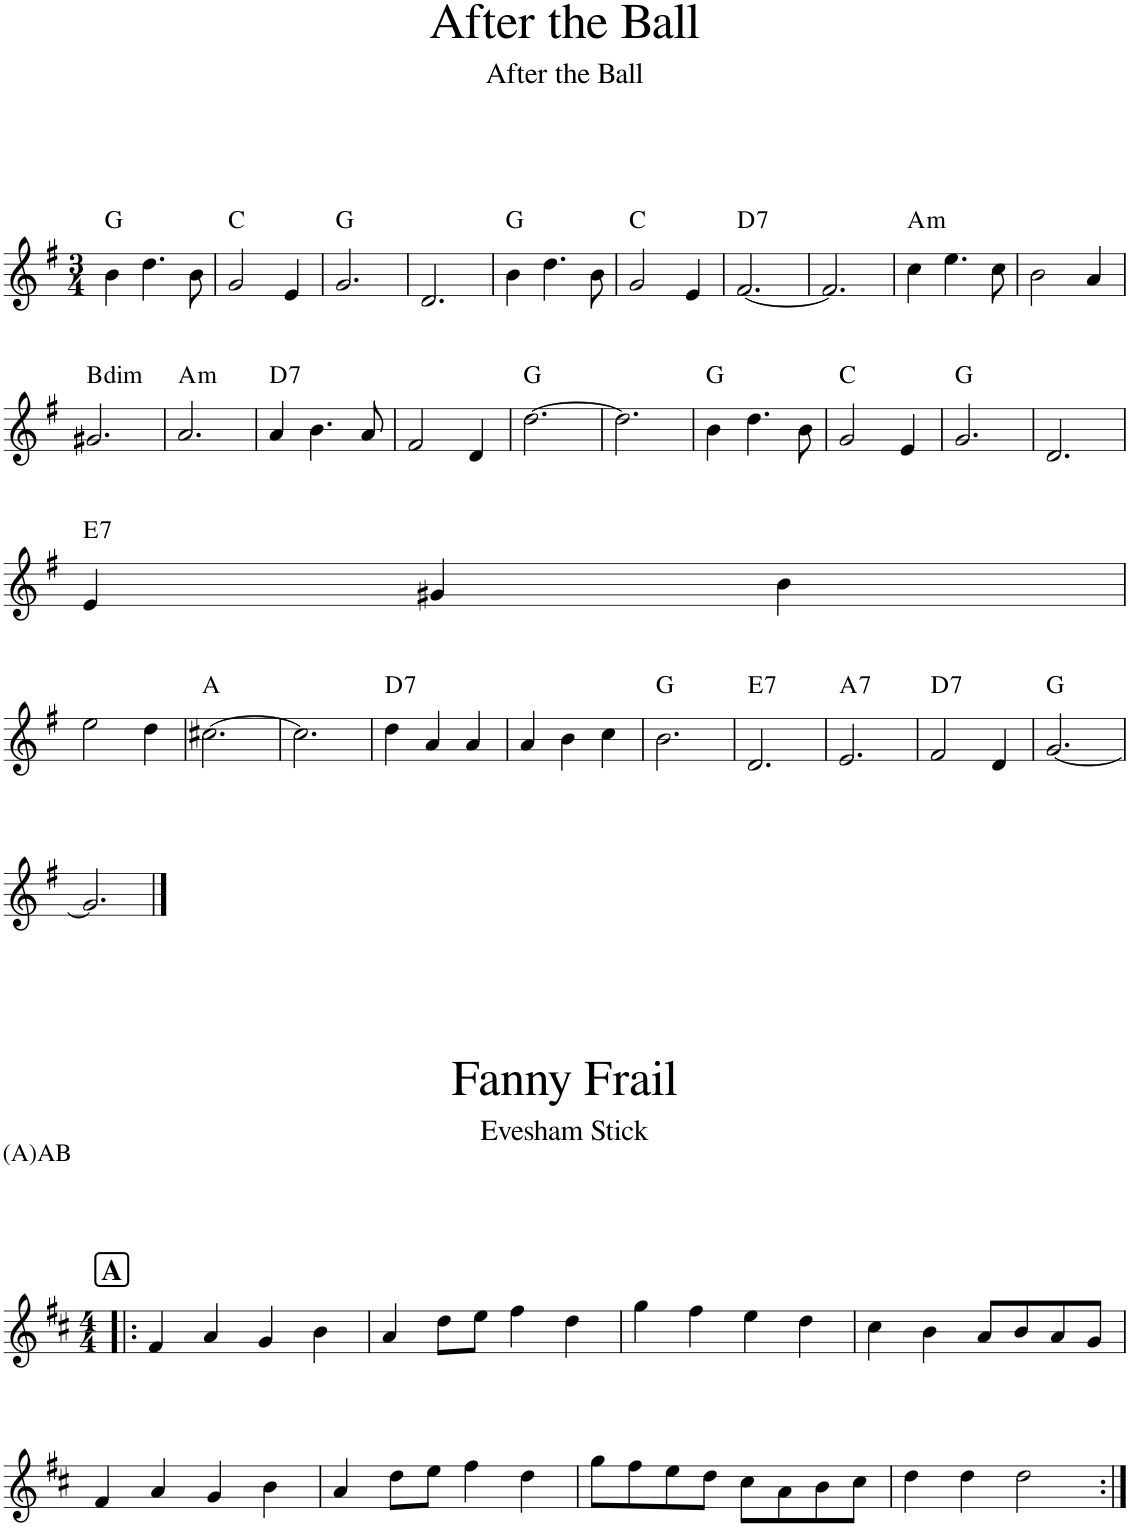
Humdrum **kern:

**kern	**harte
*part1	*part1
*staff1	*
*I"Piano	*
*I'Pno	*
*clefG2	*
*k[f#]	*
*G:	*
*M3/4	*
=1	=1
4b\	G:maj
4.dd\	.
8b\	.
=2	=2
2g/	C:maj
4e/	.
=3	=3
2.g/	G:maj
=4	=4
2.d/	.
=5	=5
4b\	G:maj
4.dd\	.
8b\	.
=6	=6
2g/	C:maj
4e/	.
=7	=7
!	!LO:H:kt=7
[2.f#/	D:7
=8	=8
2.f#/]	.
=9	=9
!	!LO:H:kt=m
4cc\	A:min
4.ee\	.
8cc\	.
=10	=10
2b\	.
4a/	.
!!LO:LB:g=z
=11	=11
!	!LO:H:kt=dim
2.g#X/	B:dim
=12	=12
!	!LO:H:kt=m
2.a/	A:min
=13	=13
!	!LO:H:kt=7
4a/	D:7
4.b\	.
8a/	.
=14	=14
2f#/	.
4d/	.
=15	=15
[2.dd\	G:maj
=16	=16
2.dd\]	.
=17	=17
4b\	G:maj
4.dd\	.
8b\	.
=18	=18
2g/	C:maj
4e/	.
=19	=19
2.g/	G:maj
=20	=20
2.d/	.
!!LO:LB:g=z
=21	=21
!	!LO:H:kt=7
4e/	E:7
4g#X/	.
4b\	.
!!LO:LB:g=z
=22	=22
2ee\	.
4dd\	.
=23	=23
[2.cc#X\	A:maj
=24	=24
2.cc#\]	.
=25	=25
!	!LO:H:kt=7
4dd\	D:7
4a/	.
4a/	.
=26	=26
4a/	.
4b\	.
4cc\	.
=27	=27
2.b\	G:maj
=28	=28
!	!LO:H:kt=7
2.d/	E:7
=29	=29
!	!LO:H:kt=7
2.e/	A:7
=30	=30
!	!LO:H:kt=7
2f#/	D:7
4d/	.
=31	=31
[2.g/	G:maj
!!LO:LB:g=z
=32	=32
2.g/]	.
!!LO:LB:g=z
!!LO:REH:place=s1:a:B:cj:fs=14:t=A
=1|!:	=1|!:
*k[f#c#]	*
*D:	*
*M4/4	*
4f#/	.
4a/	.
4g/	.
4b\	.
=2	=2
4a/	.
8dd\L	.
8ee\J	.
4ff#\	.
4dd\	.
=3	=3
4gg\	.
4ff#\	.
4ee\	.
4dd\	.
=4	=4
4cc#\	.
4b\	.
8a/L	.
8b/	.
8a/	.
8g/J	.
!!LO:LB:g=z
=5	=5
4f#/	.
4a/	.
4g/	.
4b\	.
=6	=6
4a/	.
8dd\L	.
8ee\J	.
4ff#\	.
4dd\	.
=7	=7
8gg\L	.
8ff#\	.
8ee\	.
8dd\J	.
8cc#\L	.
8a\	.
8b\	.
8cc#\J	.
=8	=8
4dd\	.
4dd\	.
2dd\	.
=:|!	=:|!
*-	*-
